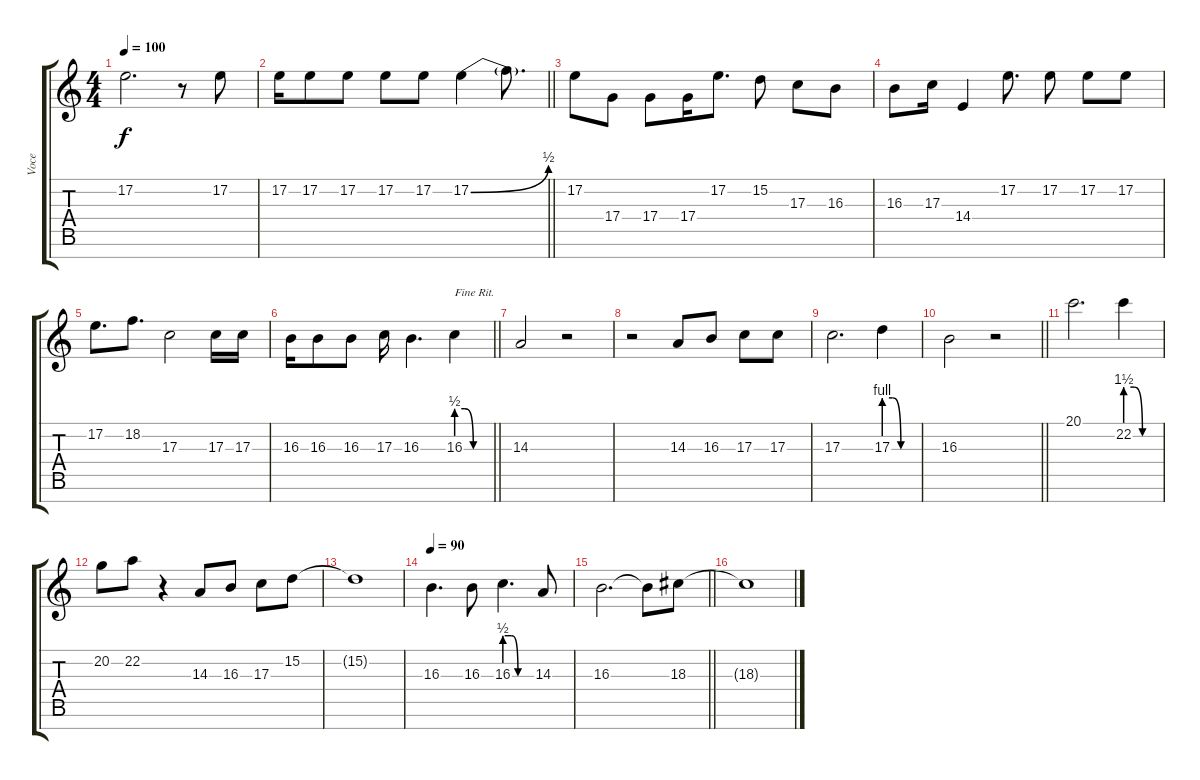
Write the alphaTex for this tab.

\track ("Voce" "Voce") {instrument lead1square}
\staff {score tabs}
\tuning (E4 B3 G3 D3 A2 E2 B1) {hide}
\ts (4 4)
\tempo 100
\clef g2
\ks c
17.2{t}.2{d dy f} r.8 17.2.8 |
\barLineRight lightlight
17.2.16 17.2.8 17.2.8 17.2.8 17.2.8 17.2{be (bend 0 0 60 2)}.4 17.2{t}.8{d} |
17.2.8 17.4.8 17.4.8 17.4.16 17.2.8{d} 15.2.8 17.3.8 16.3.8 |
16.3.8 17.3.16 14.4.4 17.2.8{d} 17.2.8 17.2.8 17.2.8 |
17.2.8{d} 18.2.8{d} 17.3.2 17.3.16 17.3.16 |
\barLineRight lightlight
16.3.16 16.3.8 16.3.8 17.3.16 16.3.4{d} 16.3{be (custom 0 2 15 2 30 0 60 0)}.4{txt "Fine Rit."} |
14.3.2 r.2 |
r.2 14.3.8 16.3.8 17.3.8 17.3.8 |
17.3.2{d} 17.3{be (custom 0 4 15 4 30 0 60 0)}.4 |
\barLineRight lightlight
16.3.2 r.2 |
20.1.2{d} 22.2{be (custom 0 6 15 6 30 0 60 0)}.4 |
20.2.8 22.2.8 r.4 14.3.8 16.3.8 17.3.8 15.2.8 |
15.2{t}.1 |
\tempo 90
16.3.4{d} 16.3.8 16.3{be (custom 0 2 15 2 30 0 60 0)}.4{d} 14.3.8 |
\barLineRight lightlight
16.3.2{d} 16.3{t}.8 18.3.8 |
18.3{t}.1
